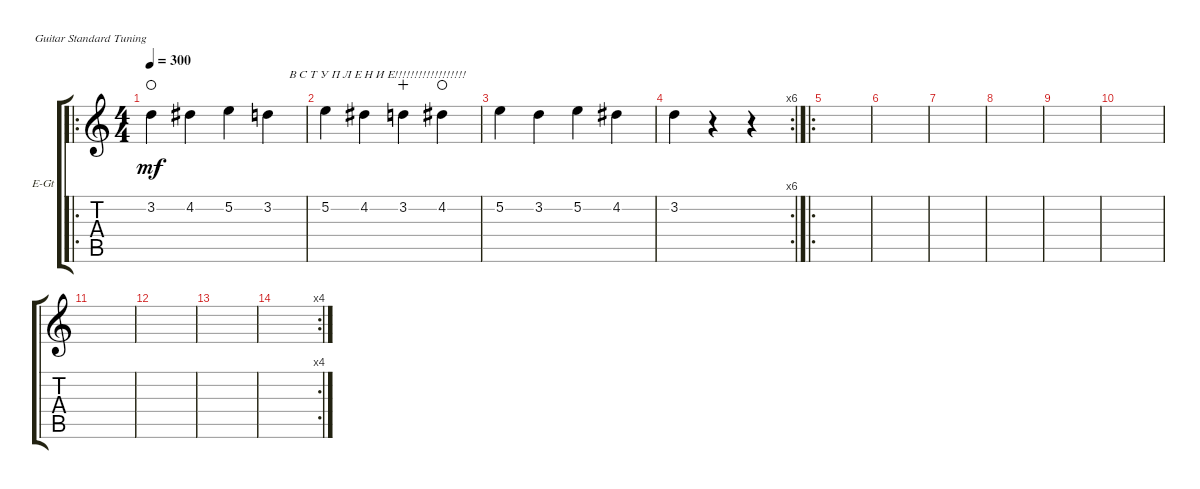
\defaultSystemsLayout 4
\bracketExtendMode groupsimilarinstruments
\firstSystemTrackNameOrientation horizontal
\otherSystemsTrackNameOrientation horizontal
\track ("Уауауау" "E-Gt") {instrument distortionguitar}
\staff {score tabs}
\tuning (E4 B3 G3 D3 A2 E2)
\ro
\ts (4 4)
\tempo 300
\clef g2
\ks c
3.2.4{txt "                                              В С Т У П Л Е Н И Е!!!!!!!!!!!!!!!!!!" dy mf instrument distortionguitar waho} 4.2.4 5.2.4 3.2.4 |
5.2.4 4.2.4 3.2.4{wahc} 4.2.4{waho} |
5.2.4 3.2.4 5.2.4 4.2.4 |
\rc 6
3.2.4 r.4 r.4 |
\ro
|
|
|
|
|
|
|
|
|
\rc 4
